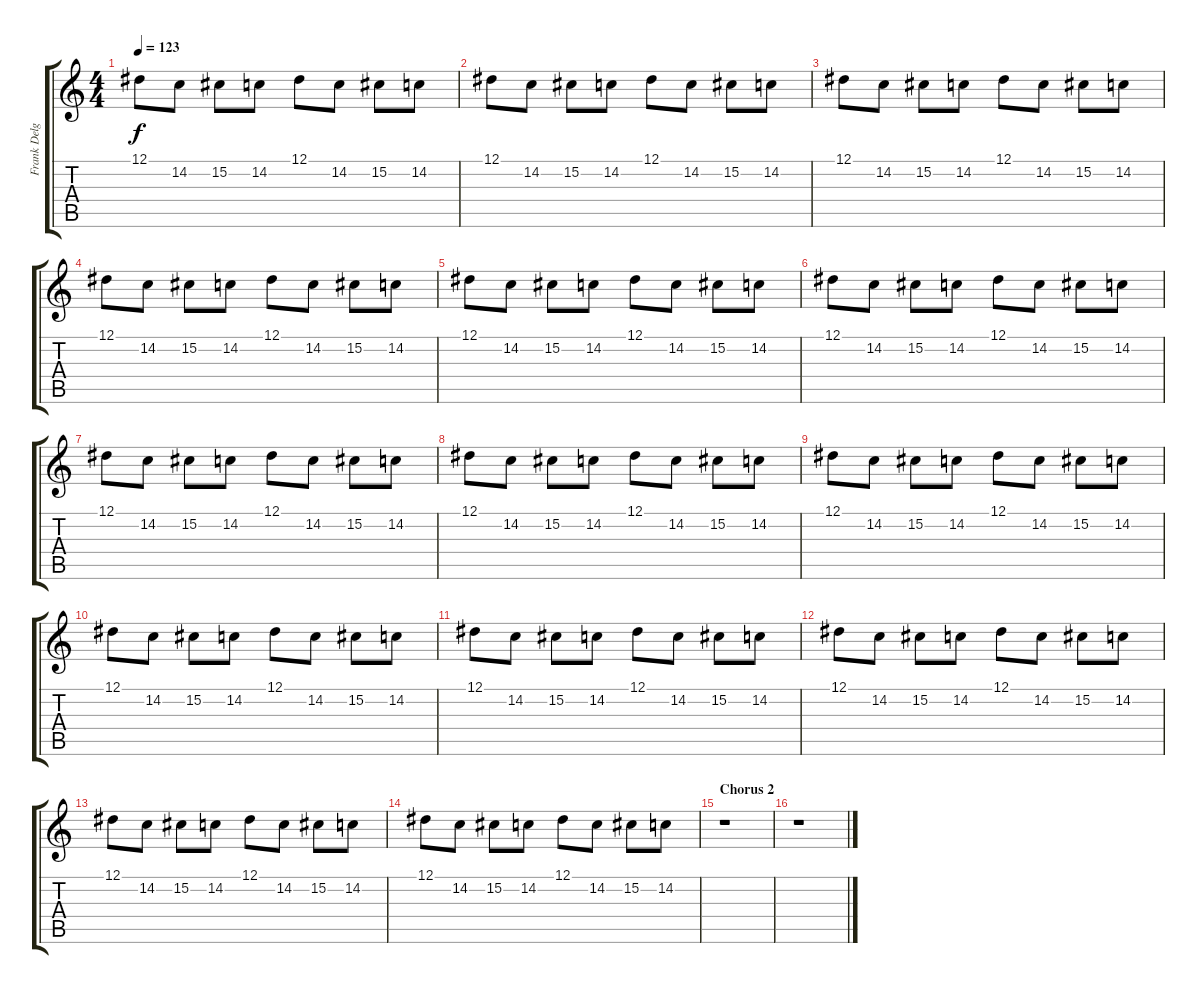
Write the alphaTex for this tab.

\track ("Frank Delgado" "Frank Delg") {instrument marimba}
\staff {score tabs}
\tuning (Eb4 Bb3 Gb3 Db3 Ab2 Db2) {hide}
\ts (4 4)
\tempo 123
\clef g2
\ks c
12.1.8{dy f} 14.2.8 15.2.8 14.2.8 12.1.8 14.2.8 15.2.8 14.2.8 |
12.1.8 14.2.8 15.2.8 14.2.8 12.1.8 14.2.8 15.2.8 14.2.8{volume 10} |
12.1.8{volume 3} 14.2.8 15.2.8 14.2.8 12.1.8 14.2.8 15.2.8 14.2.8 |
12.1.8 14.2.8 15.2.8 14.2.8 12.1.8 14.2.8 15.2.8 14.2.8 |
12.1.8 14.2.8 15.2.8 14.2.8 12.1.8 14.2.8 15.2.8 14.2.8 |
12.1.8 14.2.8 15.2.8 14.2.8 12.1.8 14.2.8 15.2.8 14.2.8{volume 10} |
12.1.8{volume 3} 14.2.8 15.2.8 14.2.8 12.1.8 14.2.8 15.2.8 14.2.8 |
12.1.8 14.2.8 15.2.8 14.2.8 12.1.8 14.2.8 15.2.8 14.2.8 |
12.1.8 14.2.8 15.2.8 14.2.8 12.1.8 14.2.8 15.2.8 14.2.8 |
12.1.8 14.2.8 15.2.8 14.2.8 12.1.8 14.2.8 15.2.8 14.2.8{volume 10} |
12.1.8{volume 3} 14.2.8 15.2.8 14.2.8 12.1.8 14.2.8 15.2.8 14.2.8 |
12.1.8 14.2.8 15.2.8 14.2.8 12.1.8 14.2.8 15.2.8 14.2.8 |
12.1.8 14.2.8 15.2.8 14.2.8 12.1.8 14.2.8 15.2.8 14.2.8 |
12.1.8 14.2.8 15.2.8 14.2.8 12.1.8 14.2.8 15.2.8 14.2.8{volume 10} |
\section ("" "Chorus 2")
r.1 |
r.1
